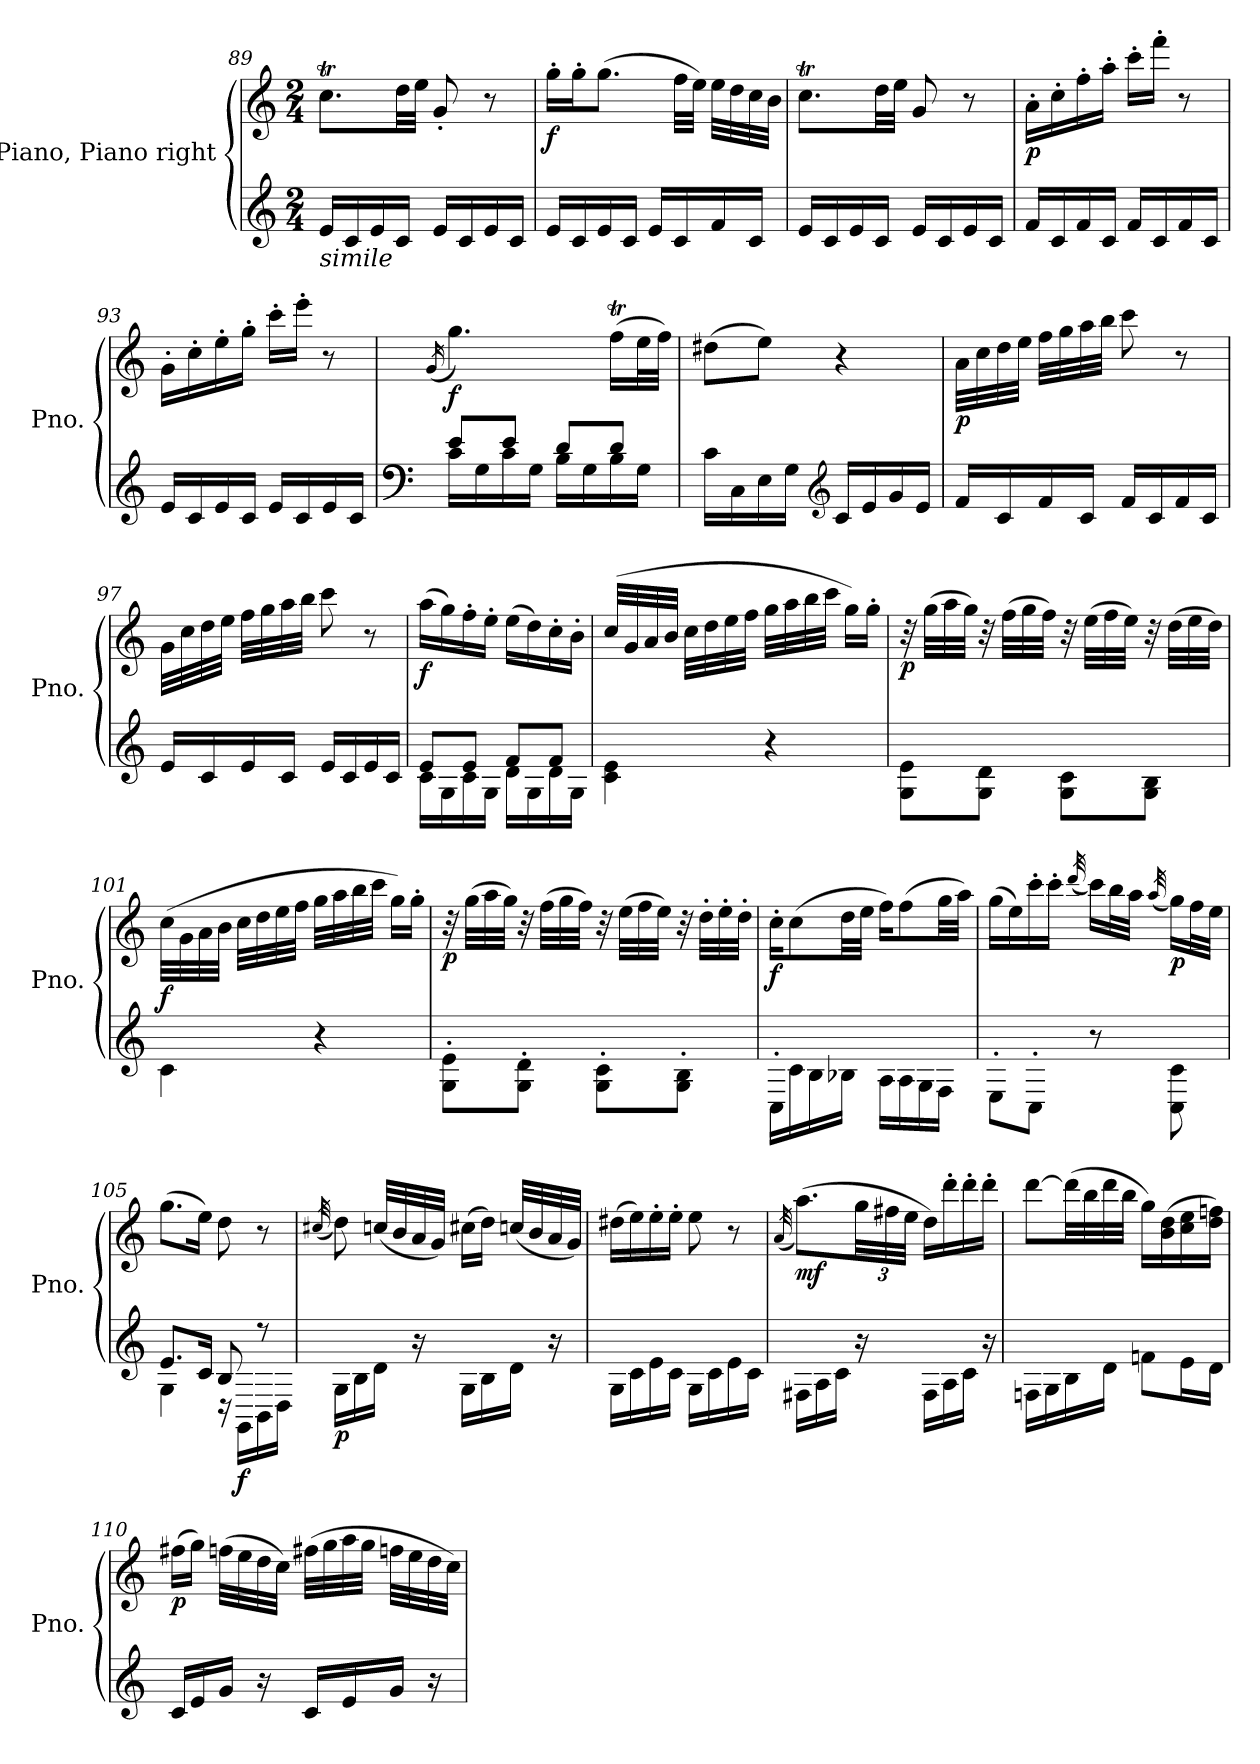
**kern	**kern	**dynam
*part1	*part1	*part1
*staff2	*staff1	*staff1/2
*I"Piano, Piano right	*	*
*I'Pno.	*	*
*clefG2	*clefG2	*
*k[]	*k[]	*
*M2/4	*M2/4	*
=89	=89	=89
!LO:TX:b:i:t=simile	!	!
16e/LL	8.ccT\L	.
16c/	.	.
16e/	.	.
16c/JJ	32dd\LL	.
.	32ee\JJJ	.
16e/LL	8g'/	.
16c/	.	.
16e/	8r	.
16c/JJ	.	.
=90	=90	=90
!	!	!LO:DY:b
16e/LL	16gg'\LL	f
16c/	16gg'\J	.
16e/	(>8.gg\J	.
16c/JJ	.	.
16e/LL	.	.
16c/	32ff\LLL	.
.	32ee\JJJ)	.
16f/	32ee\LLL	.
.	32dd\	.
16c/JJ	32cc\	.
.	32b\JJJ	.
=91	=91	=91
16e/LL	8.ccT\L	.
16c/	.	.
16e/	.	.
16c/JJ	32dd\LL	.
.	32ee\JJJ	.
16e/LL	8g/	.
16c/	.	.
16e/	8r	.
16c/JJ	.	.
!!LO:LB:g=z
=92	=92	=92
!	!	!LO:DY:b
16f/LL	16a'\LL	p
16c/	16cc'\	.
16f/	16ff'\	.
16c/JJ	16aa'\JJ	.
16f/LL	16ccc'\LL	.
16c/	16fff'\JJ	.
16f/	8r	.
16c/JJ	.	.
=93	=93	=93
16e/LL	16g'\LL	.
16c/	16cc'\	.
16e/	16ee'\	.
16c/JJ	16gg'\JJ	.
16e/LL	16ccc'\LL	.
16c/	16eee'\JJ	.
16e/	8r	.
16c/JJ	.	.
=94	=94	=94
*clefF4	*	*
.	(<16qg/	.
*^	*	*
!	!	!	!LO:DY:b
8e/L	16c\LL	4.gg\)	f
.	16G\	.	.
8e/J	16c\	.	.
.	16G\JJ	.	.
8d/L	16B\LL	.	.
.	16G\	.	.
8d/J	16B\	(>16ffT\LL	.
.	16G\JJ	32ee\L	.
.	.	32ff\JJJ)	.
*v	*v	*	*
=95	=95	=95
16c\LL	(>8dd#X\L	.
16C\	.	.
16E\	8ee\J)	.
16G\JJ	.	.
*clefG2	*	*
16c/LL	4r	.
16e/	.	.
16g/	.	.
16e/JJ	.	.
!!LO:LB:g=z
=96	=96	=96
!	!	!LO:DY:b
16f/LL	32a\LLL	p
.	32cc\	.
16c/	32dd\	.
.	32ee\JJJ	.
16f/	32ff\LLL	.
.	32gg\	.
16c/JJ	32aa\	.
.	32bb\JJJ	.
16f/LL	8ccc\	.
16c/	.	.
16f/	8r	.
16c/JJ	.	.
=97	=97	=97
16e/LL	32g\LLL	.
.	32cc\	.
16c/	32dd\	.
.	32ee\JJJ	.
16e/	32ff\LLL	.
.	32gg\	.
16c/JJ	32aa\	.
.	32bb\JJJ	.
16e/LL	8ccc\	.
16c/	.	.
16e/	8r	.
16c/JJ	.	.
=98	=98	=98
*^	*	*
!	!	!	!LO:DY:b
8e/L	16c\LL	(>16aa\LL	f
.	16G\	16gg\)	.
8e/J	16c\	16ff'\	.
.	16G\JJ	16ee'\JJ	.
8f/L	16d\LL	(>16ee\LL	.
.	16G\	16dd\)	.
8f/J	16d\	16cc'\	.
.	16G\JJ	16b'\JJ	.
*v	*v	*	*
=99	=99	=99
4c\ 4e\	(>32cc/LLL	.
.	32g/	.
.	32a/	.
.	32b/JJJ	.
.	32cc\LLL	.
.	32dd\	.
.	32ee\	.
.	32ff\JJJ	.
4r	32gg\LLL	.
.	32aa\	.
.	32bb\	.
.	32ccc\JJJ	.
.	16gg\LL)	.
.	16gg'\JJ	.
!!LO:LB:g=z
=100	=100	=100
!	!	!LO:DY:b
8G\ 8e\L	32r	p
.	(>32gg\LLL	.
.	32aa\	.
.	32gg\JJJ)	.
8G\ 8d\J	32r	.
.	(>32ff\LLL	.
.	32gg\	.
.	32ff\JJJ)	.
8G\ 8c\L	32r	.
.	(>32ee\LLL	.
.	32ff\	.
.	32ee\JJJ)	.
8G\ 8B\J	32r	.
.	(>32dd\LLL	.
.	32ee\	.
.	32dd\JJJ)	.
=101	=101	=101
!	!	!LO:DY:b
4c\	(>32cc\LLL	f
.	32g\	.
.	32a\	.
.	32b\JJJ	.
.	32cc\LLL	.
.	32dd\	.
.	32ee\	.
.	32ff\JJJ	.
4r	32gg\LLL	.
.	32aa\	.
.	32bb\	.
.	32ccc\JJJ	.
.	16gg\LL)	.
.	16gg'\JJ	.
=102	=102	=102
!	!	!LO:DY:b
8G\' 8e\'L	32r	p
.	(>32gg\LLL	.
.	32aa\	.
.	32gg\JJJ)	.
8G\' 8d\'J	32r	.
.	(>32ff\LLL	.
.	32gg\	.
.	32ff\JJJ)	.
8G\' 8c\'L	32r	.
.	(>32ee\LLL	.
.	32ff\	.
.	32ee\JJJ)	.
8G\' 8B\'J	32r	.
.	32dd'\LLL	.
.	32ee'\	.
.	32dd'\JJJ	.
!!LO:PB:g=z
=103	=103	=103
!	!	!LO:DY:b
16C'\LL	16cc'\KL	f
16c\	(>8cc\	.
16B\	.	.
16B-X\JJ	32dd\LL	.
.	32ee\JJJ	.
16A\LL	16ff\KL)	.
16A\	(>8ff\	.
16G\	.	.
16F\JJ	32gg\LL	.
.	32aa\JJJ)	.
=104	=104	=104
8E'\L	(>16gg\LL	.
.	16ee\)	.
8C'\J	16ccc'\	.
.	16ccc'\JJ	.
.	(<32qddd/	.
8r	16ccc\LL)	.
.	32bb\L	.
.	32aa\JJJ	.
.	(<32qaa/	.
!	!	!LO:DY:b
8C\ 8c\	16gg\LL)	p
.	32ff\L	.
.	32ee\JJJ	.
=105	=105	=105
*^	*	*
8.e/L	4G\	(>8.gg\L	.
16c/Jk	.	16ee\Jk)	.
8B/	16r	8dd\	.
!	!	!	!LO:DY:b=2
.	16GG\LL	.	f
8r	16BB\	8r	.
.	16D\JJ	.	.
*v	*v	*	*
!!LO:LB:g=z
=106	=106	=106
.	(<32qcc#X/	.
!	!	!LO:DY:b=2
16G\LL	8dd\)	p
16B\	.	.
16d\JJ	(<32ccn/LLL	.
.	32b/	.
16r	32a/	.
.	32g/JJJ)	.
16G\LL	(>16cc#X\LL	.
16B\	16dd\JJ)	.
16d\JJ	(<32ccn/LLL	.
.	32b/	.
16r	32a/	.
.	32g/JJJ)	.
=107	=107	=107
16G\LL	(>16dd#X\LL	.
16c\	16ee\)	.
16e\	16ee'\	.
16c\JJ	16ee'\JJ	.
16G\LL	8ee\	.
16c\	.	.
16e\	8r	.
16c\JJ	.	.
=108	=108	=108
.	(<32qa/	.
!	!	!LO:DY:b
16F#X\LL	(>8.aa\L)	mf
16A\	.	.
16c\JJ	.	.
*	*Xbrackettup	*
16r	48gg\LL	.
.	48ff#X\	.
.	48ee\JJJ	.
16F#\LL	16dd\LL)	.
16A\	16ddd'\	.
16c\JJ	16ddd'\	.
16r	16ddd'\JJ	.
=109	=109	=109
16Fn\LL	[8ddd\L	.
16G\	.	.
16B\	(>32ddd\LL]	.
.	32bb\	.
16d\JJ	32ddd\	.
.	32bb\JJJ	.
8fn\L	16gg\LL)	.
.	(>16b\ 16dd\	.
16e\L	16cc\ 16ee\	.
16d\JJ	16dd\ 16ffn\JJ)	.
!!LO:LB:g=z
=110	=110	=110
!	!	!LO:DY:b
16c/LL	(>16ff#X\LL	p
16e/	16gg\JJ)	.
16g/JJ	(>32ffn\LLL	.
.	32ee\	.
16r	32dd\	.
.	32cc\JJJ)	.
16c/LL	(>32ff#X\LLL	.
.	32gg\	.
16e/	32aa\	.
.	32gg\JJJ	.
16g/JJ	32ffn\LLL	.
.	32ee\	.
16r	32dd\	.
.	32cc\JJJ)	.
=	=	=
*-	*-	*-
